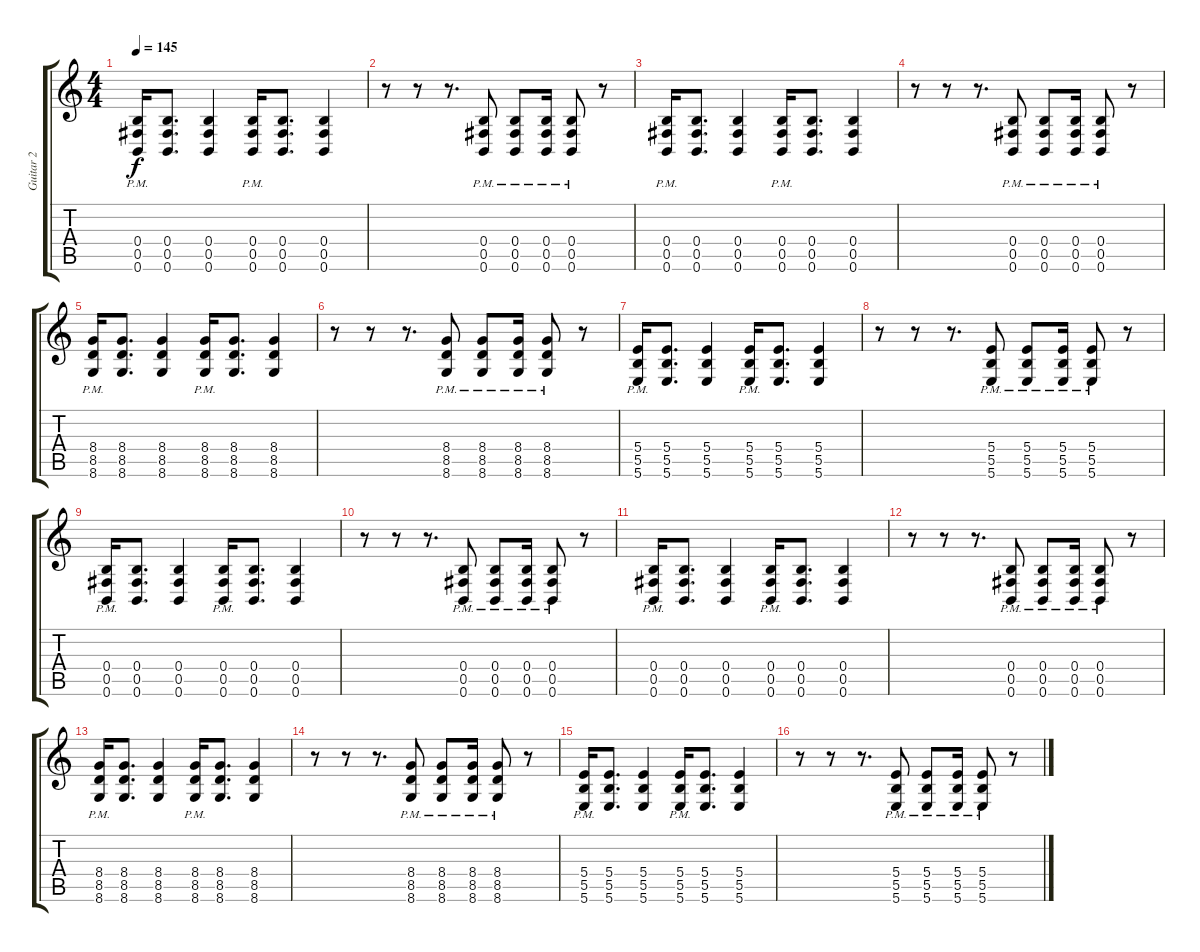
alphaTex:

\track ("Guitar 2" "Guitar 2") {instrument distortionguitar}
\staff {score tabs}
\tuning (Db4 Ab3 E3 B2 Gb2 B1) {hide}
\ts (4 4)
\tempo 145
\clef g2
\ks c
(0.4 0.5{pm} 0.6{pm}).16{dy f} (0.4 0.5 0.6).8{d} (0.4 0.5 0.6).4 (0.4 0.5{pm} 0.6{pm}).16 (0.4 0.5 0.6).8{d} (0.4 0.5 0.6).4 |
r.8 r.8 r.8{d} (0.4{pm} 0.5{pm} 0.6{pm}).8 (0.4{pm} 0.5{pm} 0.6{pm}).8 (0.4{pm} 0.5{pm} 0.6{pm}).16 (0.4{pm} 0.5{pm} 0.6{pm}).8 r.8 |
(0.4 0.5{pm} 0.6{pm}).16 (0.4 0.5 0.6).8{d} (0.4 0.5 0.6).4 (0.4 0.5{pm} 0.6{pm}).16 (0.4 0.5 0.6).8{d} (0.4 0.5 0.6).4 |
r.8 r.8 r.8{d} (0.4{pm} 0.5{pm} 0.6{pm}).8 (0.4{pm} 0.5{pm} 0.6{pm}).8 (0.4{pm} 0.5{pm} 0.6{pm}).16 (0.4{pm} 0.5{pm} 0.6{pm}).8 r.8 |
(8.4{pm} 8.5{pm} 8.6{pm}).16 (8.4 8.5 8.6).8{d} (8.4 8.5 8.6).4 (8.4{pm} 8.5{pm} 8.6{pm}).16 (8.4 8.5 8.6).8{d} (8.4 8.5 8.6).4 |
r.8 r.8 r.8{d} (8.4{pm} 8.5{pm} 8.6{pm}).8 (8.4{pm} 8.5{pm} 8.6{pm}).8 (8.4{pm} 8.5{pm} 8.6{pm}).16 (8.4{pm} 8.5{pm} 8.6{pm}).8 r.8 |
(5.4{pm} 5.5{pm} 5.6{pm}).16 (5.4 5.5 5.6).8{d} (5.4 5.5 5.6).4 (5.4{pm} 5.5{pm} 5.6{pm}).16 (5.4 5.5 5.6).8{d} (5.4 5.5 5.6).4 |
r.8 r.8 r.8{d} (5.4{pm} 5.5{pm} 5.6{pm}).8 (5.4{pm} 5.5{pm} 5.6{pm}).8 (5.4{pm} 5.5{pm} 5.6{pm}).16 (5.4{pm} 5.5{pm} 5.6{pm}).8 r.8 |
(0.4 0.5{pm} 0.6{pm}).16 (0.4 0.5 0.6).8{d} (0.4 0.5 0.6).4 (0.4 0.5{pm} 0.6{pm}).16 (0.4 0.5 0.6).8{d} (0.4 0.5 0.6).4 |
r.8 r.8 r.8{d} (0.4{pm} 0.5{pm} 0.6{pm}).8 (0.4{pm} 0.5{pm} 0.6{pm}).8 (0.4{pm} 0.5{pm} 0.6{pm}).16 (0.4{pm} 0.5{pm} 0.6{pm}).8 r.8 |
(0.4 0.5{pm} 0.6{pm}).16 (0.4 0.5 0.6).8{d} (0.4 0.5 0.6).4 (0.4 0.5{pm} 0.6{pm}).16 (0.4 0.5 0.6).8{d} (0.4 0.5 0.6).4 |
r.8 r.8 r.8{d} (0.4{pm} 0.5{pm} 0.6{pm}).8 (0.4{pm} 0.5{pm} 0.6{pm}).8 (0.4{pm} 0.5{pm} 0.6{pm}).16 (0.4{pm} 0.5{pm} 0.6{pm}).8 r.8 |
(8.4{pm} 8.5{pm} 8.6{pm}).16 (8.4 8.5 8.6).8{d} (8.4 8.5 8.6).4 (8.4{pm} 8.5{pm} 8.6{pm}).16 (8.4 8.5 8.6).8{d} (8.4 8.5 8.6).4 |
r.8 r.8 r.8{d} (8.4{pm} 8.5{pm} 8.6{pm}).8 (8.4{pm} 8.5{pm} 8.6{pm}).8 (8.4{pm} 8.5{pm} 8.6{pm}).16 (8.4{pm} 8.5{pm} 8.6{pm}).8 r.8 |
(5.4{pm} 5.5{pm} 5.6{pm}).16 (5.4 5.5 5.6).8{d} (5.4 5.5 5.6).4 (5.4{pm} 5.5{pm} 5.6{pm}).16 (5.4 5.5 5.6).8{d} (5.4 5.5 5.6).4 |
r.8 r.8 r.8{d} (5.4{pm} 5.5{pm} 5.6{pm}).8 (5.4{pm} 5.5{pm} 5.6{pm}).8 (5.4{pm} 5.5{pm} 5.6{pm}).16 (5.4{pm} 5.5{pm} 5.6{pm}).8 r.8
